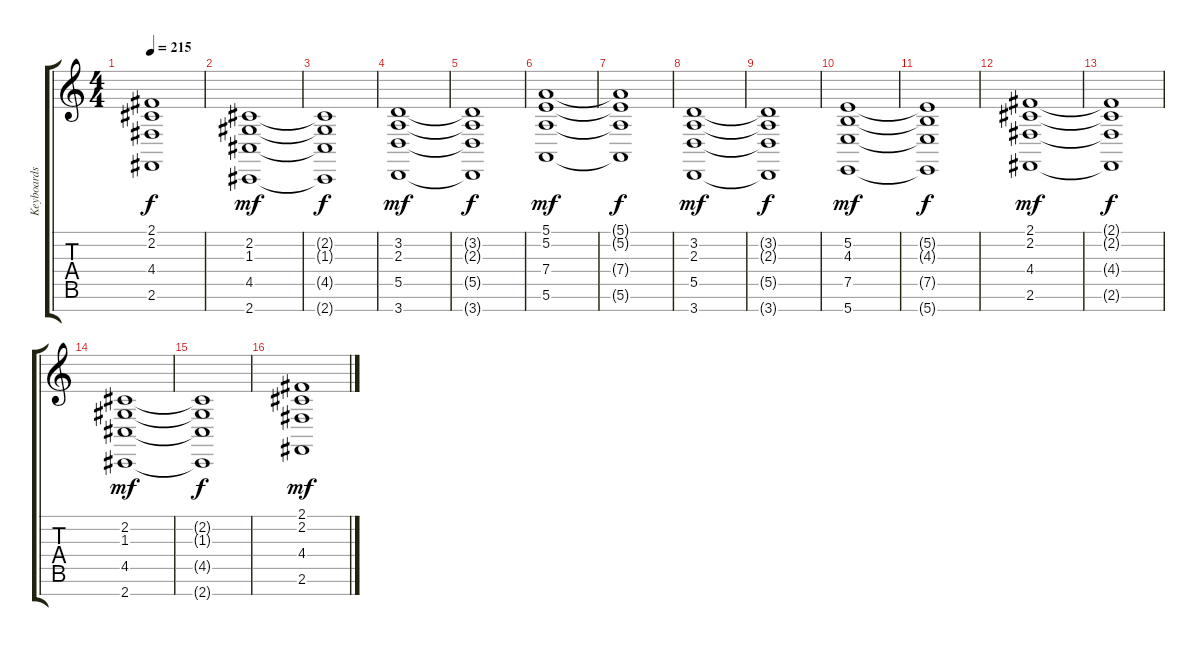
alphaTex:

\track ("Keyboards 1" "Keyboards ") {instrument stringensemble1}
\staff {score tabs}
\tuning (E4 B3 G3 D3 A2 E2 B1) {hide}
\ts (4 4)
\tempo 215
\clef g2
\ks c
(2.1{t} 2.2{t} 4.4{t} 2.6{t}).1{dy f} |
(2.2 1.3 4.5 2.7).1{dy mf} |
(2.2{t} 1.3{t} 4.5{t} 2.7{t}).1{dy f} |
(3.2 2.3 5.5 3.7).1{dy mf} |
(3.2{t} 2.3{t} 5.5{t} 3.7{t}).1{dy f} |
(5.1 5.2 7.4 5.6).1{dy mf} |
(5.1{t} 5.2{t} 7.4{t} 5.6{t}).1{dy f} |
(3.2 2.3 5.5 3.7).1{dy mf} |
(3.2{t} 2.3{t} 5.5{t} 3.7{t}).1{dy f} |
(5.2 4.3 7.5 5.7).1{dy mf} |
(5.2{t} 4.3{t} 7.5{t} 5.7{t}).1{dy f} |
(2.1 2.2 4.4 2.6).1{dy mf} |
(2.1{t} 2.2{t} 4.4{t} 2.6{t}).1{dy f} |
(2.2 1.3 4.5 2.7).1{dy mf} |
(2.2{t} 1.3{t} 4.5{t} 2.7{t}).1{dy f} |
(2.1 2.2 4.4 2.6).1{dy mf}
